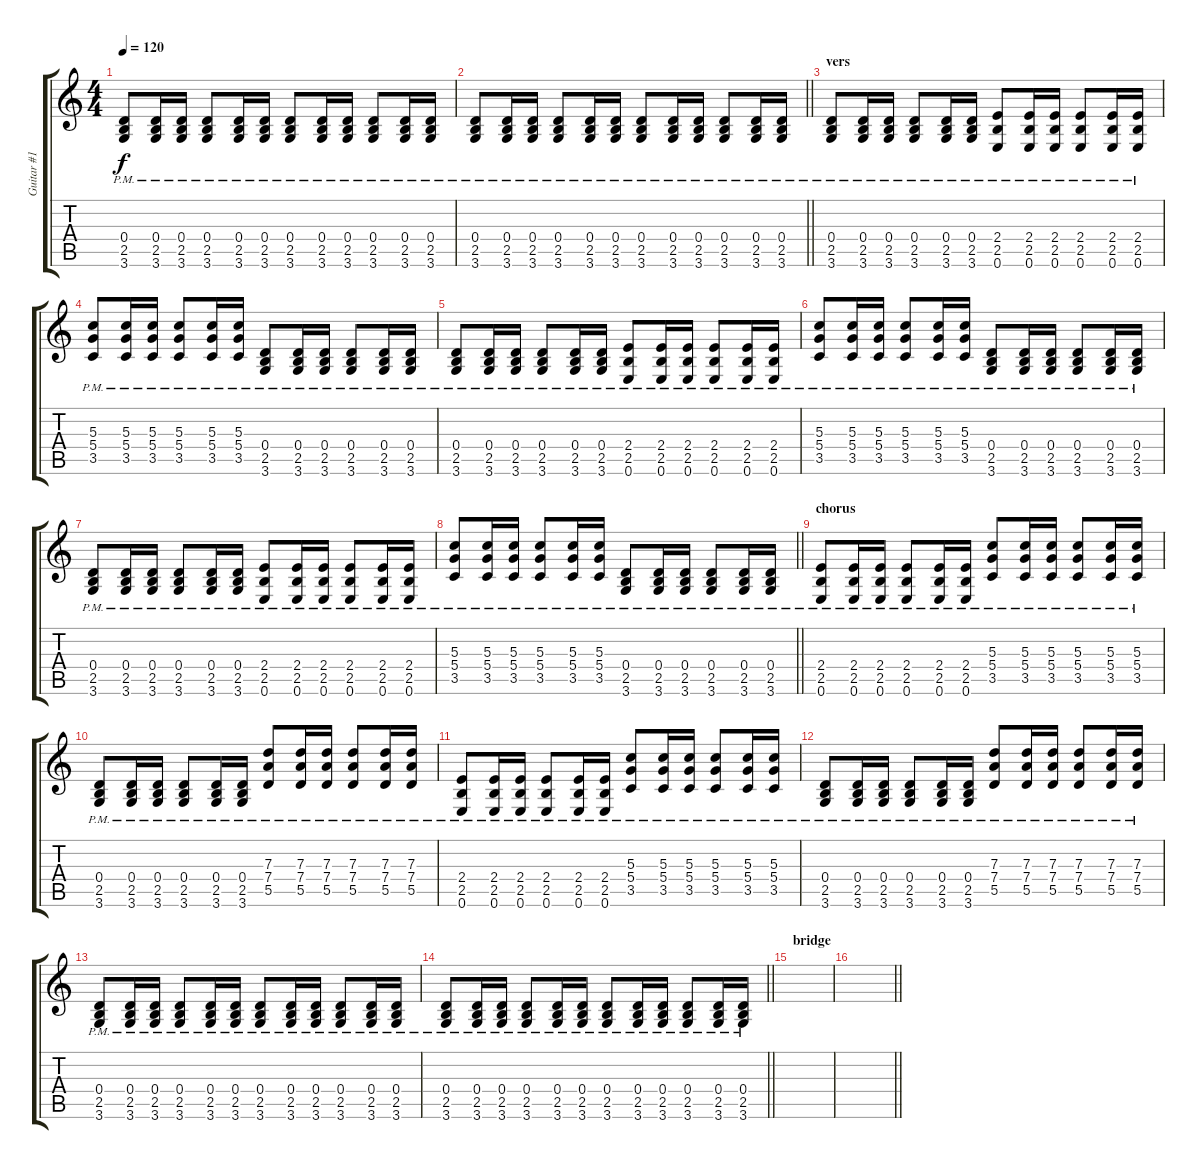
\track ("Guitar #1" "Guitar #1") {instrument overdrivenguitar}
\staff {score tabs}
\tuning (E4 B3 G3 D3 A2 E2) {hide}
\ts (4 4)
\tempo 120
\clef g2
\ks c
(0.4{pm} 2.5{pm} 3.6{pm}).8{dy f} (0.4{pm} 2.5{pm} 3.6{pm}).16 (0.4{pm} 2.5{pm} 3.6{pm}).16 (0.4{pm} 2.5{pm} 3.6{pm}).8 (0.4{pm} 2.5{pm} 3.6{pm}).16 (0.4{pm} 2.5{pm} 3.6{pm}).16 (0.4{pm} 2.5{pm} 3.6{pm}).8 (0.4{pm} 2.5{pm} 3.6{pm}).16 (0.4{pm} 2.5{pm} 3.6{pm}).16 (0.4{pm} 2.5{pm} 3.6{pm}).8 (0.4{pm} 2.5{pm} 3.6{pm}).16 (0.4{pm} 2.5{pm} 3.6{pm}).16 |
\barLineRight lightlight
(0.4{pm} 2.5{pm} 3.6{pm}).8 (0.4{pm} 2.5{pm} 3.6{pm}).16 (0.4{pm} 2.5{pm} 3.6{pm}).16 (0.4{pm} 2.5{pm} 3.6{pm}).8 (0.4{pm} 2.5{pm} 3.6{pm}).16 (0.4{pm} 2.5{pm} 3.6{pm}).16 (0.4{pm} 2.5{pm} 3.6{pm}).8 (0.4{pm} 2.5{pm} 3.6{pm}).16 (0.4{pm} 2.5{pm} 3.6{pm}).16 (0.4{pm} 2.5{pm} 3.6{pm}).8 (0.4{pm} 2.5{pm} 3.6{pm}).16 (0.4{pm} 2.5{pm} 3.6{pm}).16 |
\section ("" "vers")
(0.4{pm} 2.5{pm} 3.6{pm}).8 (0.4{pm} 2.5{pm} 3.6{pm}).16 (0.4{pm} 2.5{pm} 3.6{pm}).16 (0.4{pm} 2.5{pm} 3.6{pm}).8 (0.4{pm} 2.5{pm} 3.6{pm}).16 (0.4{pm} 2.5{pm} 3.6{pm}).16 (2.4{pm} 2.5{pm} 0.6{pm}).8 (2.4{pm} 2.5{pm} 0.6{pm}).16 (2.4{pm} 2.5{pm} 0.6{pm}).16 (2.4{pm} 2.5{pm} 0.6{pm}).8 (2.4{pm} 2.5{pm} 0.6{pm}).16 (2.4{pm} 2.5{pm} 0.6{pm}).16 |
(5.3{pm} 5.4{pm} 3.5{pm}).8 (5.3{pm} 5.4{pm} 3.5{pm}).16 (5.3{pm} 5.4{pm} 3.5{pm}).16 (5.3{pm} 5.4{pm} 3.5{pm}).8 (5.3{pm} 5.4{pm} 3.5{pm}).16 (5.3{pm} 5.4{pm} 3.5{pm}).16 (0.4{pm} 2.5{pm} 3.6{pm}).8 (0.4{pm} 2.5{pm} 3.6{pm}).16 (0.4{pm} 2.5{pm} 3.6{pm}).16 (0.4{pm} 2.5{pm} 3.6{pm}).8 (0.4{pm} 2.5{pm} 3.6{pm}).16 (0.4{pm} 2.5{pm} 3.6{pm}).16 |
(0.4{pm} 2.5{pm} 3.6{pm}).8 (0.4{pm} 2.5{pm} 3.6{pm}).16 (0.4{pm} 2.5{pm} 3.6{pm}).16 (0.4{pm} 2.5{pm} 3.6{pm}).8 (0.4{pm} 2.5{pm} 3.6{pm}).16 (0.4{pm} 2.5{pm} 3.6{pm}).16 (2.4{pm} 2.5{pm} 0.6{pm}).8 (2.4{pm} 2.5{pm} 0.6{pm}).16 (2.4{pm} 2.5{pm} 0.6{pm}).16 (2.4{pm} 2.5{pm} 0.6{pm}).8 (2.4{pm} 2.5{pm} 0.6{pm}).16 (2.4{pm} 2.5{pm} 0.6{pm}).16 |
(5.3{pm} 5.4{pm} 3.5{pm}).8 (5.3{pm} 5.4{pm} 3.5{pm}).16 (5.3{pm} 5.4{pm} 3.5{pm}).16 (5.3{pm} 5.4{pm} 3.5{pm}).8 (5.3{pm} 5.4{pm} 3.5{pm}).16 (5.3{pm} 5.4{pm} 3.5{pm}).16 (0.4{pm} 2.5{pm} 3.6{pm}).8 (0.4{pm} 2.5{pm} 3.6{pm}).16 (0.4{pm} 2.5{pm} 3.6{pm}).16 (0.4{pm} 2.5{pm} 3.6{pm}).8 (0.4{pm} 2.5{pm} 3.6{pm}).16 (0.4{pm} 2.5{pm} 3.6{pm}).16 |
(0.4{pm} 2.5{pm} 3.6{pm}).8 (0.4{pm} 2.5{pm} 3.6{pm}).16 (0.4{pm} 2.5{pm} 3.6{pm}).16 (0.4{pm} 2.5{pm} 3.6{pm}).8 (0.4{pm} 2.5{pm} 3.6{pm}).16 (0.4{pm} 2.5{pm} 3.6{pm}).16 (2.4{pm} 2.5{pm} 0.6{pm}).8 (2.4{pm} 2.5{pm} 0.6{pm}).16 (2.4{pm} 2.5{pm} 0.6{pm}).16 (2.4{pm} 2.5{pm} 0.6{pm}).8 (2.4{pm} 2.5{pm} 0.6{pm}).16 (2.4{pm} 2.5{pm} 0.6{pm}).16 |
\barLineRight lightlight
(5.3{pm} 5.4{pm} 3.5{pm}).8 (5.3{pm} 5.4{pm} 3.5{pm}).16 (5.3{pm} 5.4{pm} 3.5{pm}).16 (5.3{pm} 5.4{pm} 3.5{pm}).8 (5.3{pm} 5.4{pm} 3.5{pm}).16 (5.3{pm} 5.4{pm} 3.5{pm}).16 (0.4{pm} 2.5{pm} 3.6{pm}).8 (0.4{pm} 2.5{pm} 3.6{pm}).16 (0.4{pm} 2.5{pm} 3.6{pm}).16 (0.4{pm} 2.5{pm} 3.6{pm}).8 (0.4{pm} 2.5{pm} 3.6{pm}).16 (0.4{pm} 2.5{pm} 3.6{pm}).16 |
\section ("" "chorus")
(2.4{pm} 2.5{pm} 0.6{pm}).8 (2.4{pm} 2.5{pm} 0.6{pm}).16 (2.4{pm} 2.5{pm} 0.6{pm}).16 (2.4{pm} 2.5{pm} 0.6{pm}).8 (2.4{pm} 2.5{pm} 0.6{pm}).16 (2.4{pm} 2.5{pm} 0.6{pm}).16 (5.3{pm} 5.4{pm} 3.5{pm}).8 (5.3{pm} 5.4{pm} 3.5{pm}).16 (5.3{pm} 5.4{pm} 3.5{pm}).16 (5.3{pm} 5.4{pm} 3.5{pm}).8 (5.3{pm} 5.4{pm} 3.5{pm}).16 (5.3{pm} 5.4{pm} 3.5{pm}).16 |
(0.4{pm} 2.5{pm} 3.6{pm}).8 (0.4{pm} 2.5{pm} 3.6{pm}).16 (0.4{pm} 2.5{pm} 3.6{pm}).16 (0.4{pm} 2.5{pm} 3.6{pm}).8 (0.4{pm} 2.5{pm} 3.6{pm}).16 (0.4{pm} 2.5{pm} 3.6{pm}).16 (7.3{pm} 7.4{pm} 5.5{pm}).8 (7.3{pm} 7.4{pm} 5.5{pm}).16 (7.3{pm} 7.4{pm} 5.5{pm}).16 (7.3{pm} 7.4{pm} 5.5{pm}).8 (7.3{pm} 7.4{pm} 5.5{pm}).16 (7.3{pm} 7.4{pm} 5.5{pm}).16 |
(2.4{pm} 2.5{pm} 0.6{pm}).8 (2.4{pm} 2.5{pm} 0.6{pm}).16 (2.4{pm} 2.5{pm} 0.6{pm}).16 (2.4{pm} 2.5{pm} 0.6{pm}).8 (2.4{pm} 2.5{pm} 0.6{pm}).16 (2.4{pm} 2.5{pm} 0.6{pm}).16 (5.3{pm} 5.4{pm} 3.5{pm}).8 (5.3{pm} 5.4{pm} 3.5{pm}).16 (5.3{pm} 5.4{pm} 3.5{pm}).16 (5.3{pm} 5.4{pm} 3.5{pm}).8 (5.3{pm} 5.4{pm} 3.5{pm}).16 (5.3{pm} 5.4{pm} 3.5{pm}).16 |
(0.4{pm} 2.5{pm} 3.6{pm}).8 (0.4{pm} 2.5{pm} 3.6{pm}).16 (0.4{pm} 2.5{pm} 3.6{pm}).16 (0.4{pm} 2.5{pm} 3.6{pm}).8 (0.4{pm} 2.5{pm} 3.6{pm}).16 (0.4{pm} 2.5{pm} 3.6{pm}).16 (7.3{pm} 7.4{pm} 5.5{pm}).8 (7.3{pm} 7.4{pm} 5.5{pm}).16 (7.3{pm} 7.4{pm} 5.5{pm}).16 (7.3{pm} 7.4{pm} 5.5{pm}).8 (7.3{pm} 7.4{pm} 5.5{pm}).16 (7.3{pm} 7.4{pm} 5.5{pm}).16 |
(0.4{pm} 2.5{pm} 3.6{pm}).8 (0.4{pm} 2.5{pm} 3.6{pm}).16 (0.4{pm} 2.5{pm} 3.6{pm}).16 (0.4{pm} 2.5{pm} 3.6{pm}).8 (0.4{pm} 2.5{pm} 3.6{pm}).16 (0.4{pm} 2.5{pm} 3.6{pm}).16 (0.4{pm} 2.5{pm} 3.6{pm}).8 (0.4{pm} 2.5{pm} 3.6{pm}).16 (0.4{pm} 2.5{pm} 3.6{pm}).16 (0.4{pm} 2.5{pm} 3.6{pm}).8 (0.4{pm} 2.5{pm} 3.6{pm}).16 (0.4{pm} 2.5{pm} 3.6{pm}).16 |
\barLineRight lightlight
(0.4{pm} 2.5{pm} 3.6{pm}).8 (0.4{pm} 2.5{pm} 3.6{pm}).16 (0.4{pm} 2.5{pm} 3.6{pm}).16 (0.4{pm} 2.5{pm} 3.6{pm}).8 (0.4{pm} 2.5{pm} 3.6{pm}).16 (0.4{pm} 2.5{pm} 3.6{pm}).16 (0.4{pm} 2.5{pm} 3.6{pm}).8 (0.4{pm} 2.5{pm} 3.6{pm}).16 (0.4{pm} 2.5{pm} 3.6{pm}).16 (0.4{pm} 2.5{pm} 3.6{pm}).8 (0.4{pm} 2.5{pm} 3.6{pm}).16 (0.4{pm} 2.5{pm} 3.6{pm}).16 |
\section ("" "bridge")
|
\barLineRight lightlight
